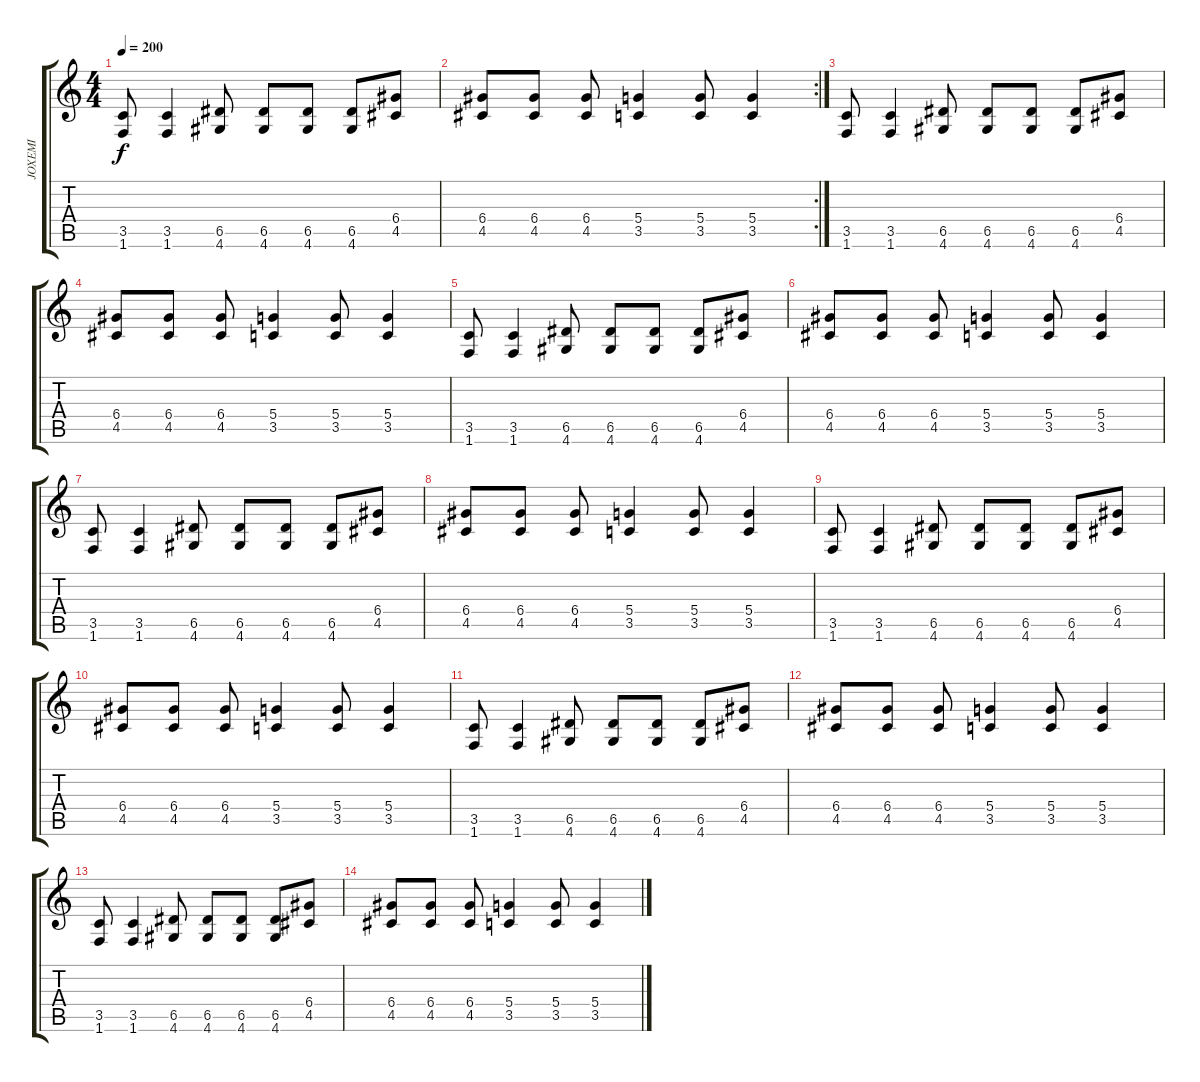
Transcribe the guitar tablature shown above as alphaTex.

\track ("JOXEMI" "JOXEMI") {instrument distortionguitar}
\staff {score tabs}
\tuning (E4 B3 G3 D3 A2 E2) {hide}
\ts (4 4)
\tempo 200
\clef g2
\ks c
(3.5 1.6).8{dy f instrument distortionguitar} (3.5 1.6).4 (6.5 4.6).8 (6.5 4.6).8 (6.5 4.6).8 (6.5 4.6).8 (6.4 4.5).8 |
\rc 2
(6.4 4.5).8 (6.4 4.5).8 (6.4 4.5).8 (5.4 3.5).4 (5.4 3.5).8 (5.4 3.5).4 |
(3.5 1.6).8 (3.5 1.6).4 (6.5 4.6).8 (6.5 4.6).8 (6.5 4.6).8 (6.5 4.6).8 (6.4 4.5).8 |
(6.4 4.5).8 (6.4 4.5).8 (6.4 4.5).8 (5.4 3.5).4 (5.4 3.5).8 (5.4 3.5).4 |
(3.5 1.6).8 (3.5 1.6).4 (6.5 4.6).8 (6.5 4.6).8 (6.5 4.6).8 (6.5 4.6).8 (6.4 4.5).8 |
(6.4 4.5).8 (6.4 4.5).8 (6.4 4.5).8 (5.4 3.5).4 (5.4 3.5).8 (5.4 3.5).4 |
(3.5 1.6).8 (3.5 1.6).4 (6.5 4.6).8 (6.5 4.6).8 (6.5 4.6).8 (6.5 4.6).8 (6.4 4.5).8 |
(6.4 4.5).8 (6.4 4.5).8 (6.4 4.5).8 (5.4 3.5).4 (5.4 3.5).8 (5.4 3.5).4 |
(3.5 1.6).8 (3.5 1.6).4 (6.5 4.6).8 (6.5 4.6).8 (6.5 4.6).8 (6.5 4.6).8 (6.4 4.5).8 |
(6.4 4.5).8 (6.4 4.5).8 (6.4 4.5).8 (5.4 3.5).4 (5.4 3.5).8 (5.4 3.5).4 |
(3.5 1.6).8 (3.5 1.6).4 (6.5 4.6).8 (6.5 4.6).8 (6.5 4.6).8 (6.5 4.6).8 (6.4 4.5).8 |
(6.4 4.5).8 (6.4 4.5).8 (6.4 4.5).8 (5.4 3.5).4 (5.4 3.5).8 (5.4 3.5).4 |
(3.5 1.6).8 (3.5 1.6).4 (6.5 4.6).8 (6.5 4.6).8 (6.5 4.6).8 (6.5 4.6).8 (6.4 4.5).8 |
(6.4 4.5).8 (6.4 4.5).8 (6.4 4.5).8 (5.4 3.5).4 (5.4 3.5).8 (5.4 3.5).4
